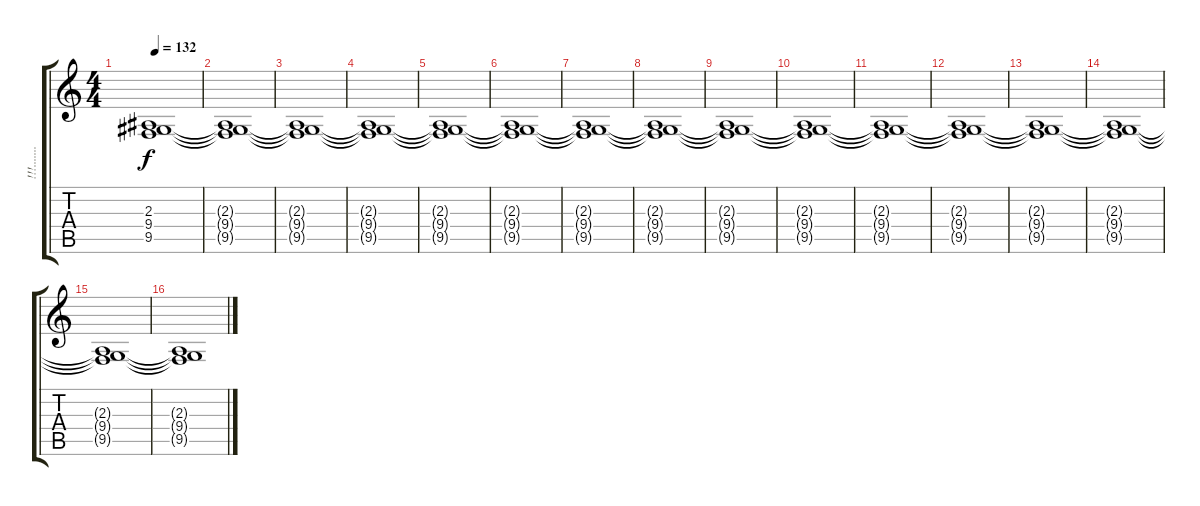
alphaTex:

\track ("!!!.........!!!" "!!!.......") {instrument applause}
\staff {score tabs}
\tuning (Eb4 Bb3 Gb3 Db3 Ab2 Eb2) {hide}
\ts (4 4)
\tempo 132
\clef g2
\ks c
(2.3{t} 9.4{t} 9.5{t}).1{dy f} |
(2.3{t} 9.4{t} 9.5{t}).1 |
(2.3{t} 9.4{t} 9.5{t}).1 |
(2.3{t} 9.4{t} 9.5{t}).1 |
(2.3{t} 9.4{t} 9.5{t}).1 |
(2.3{t} 9.4{t} 9.5{t}).1 |
(2.3{t} 9.4{t} 9.5{t}).1 |
(2.3{t} 9.4{t} 9.5{t}).1 |
(2.3{t} 9.4{t} 9.5{t}).1 |
(2.3{t} 9.4{t} 9.5{t}).1 |
(2.3{t} 9.4{t} 9.5{t}).1 |
(2.3{t} 9.4{t} 9.5{t}).1 |
(2.3{t} 9.4{t} 9.5{t}).1 |
(2.3{t} 9.4{t} 9.5{t}).1 |
(2.3{t} 9.4{t} 9.5{t}).1 |
(2.3{t} 9.4{t} 9.5{t}).1
